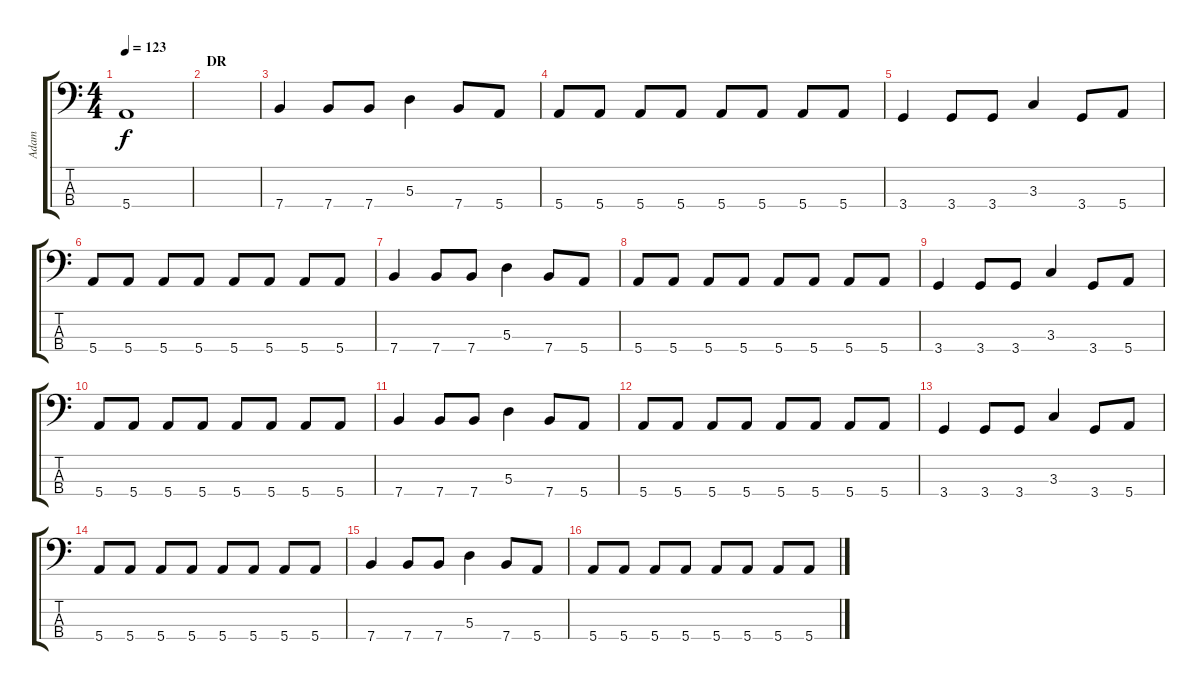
\track ("Adam" "Adam") {instrument electricbassfinger}
\staff {score tabs}
\tuning (G2 D2 A1 E1) {hide}
\ts (4 4)
\tempo 123
\clef f4
\ks c
5.4.1{dy f} |
\section ("" "DR")
|
7.4.4 7.4.8 7.4.8 5.3.4 7.4.8 5.4.8 |
5.4.8 5.4.8 5.4.8 5.4.8 5.4.8 5.4.8 5.4.8 5.4.8 |
3.4.4 3.4.8 3.4.8 3.3.4 3.4.8 5.4.8 |
5.4.8 5.4.8 5.4.8 5.4.8 5.4.8 5.4.8 5.4.8 5.4.8 |
7.4.4 7.4.8 7.4.8 5.3.4 7.4.8 5.4.8 |
5.4.8 5.4.8 5.4.8 5.4.8 5.4.8 5.4.8 5.4.8 5.4.8 |
3.4.4 3.4.8 3.4.8 3.3.4 3.4.8 5.4.8 |
5.4.8 5.4.8 5.4.8 5.4.8 5.4.8 5.4.8 5.4.8 5.4.8 |
7.4.4 7.4.8 7.4.8 5.3.4 7.4.8 5.4.8 |
5.4.8 5.4.8 5.4.8 5.4.8 5.4.8 5.4.8 5.4.8 5.4.8 |
3.4.4 3.4.8 3.4.8 3.3.4 3.4.8 5.4.8 |
5.4.8 5.4.8 5.4.8 5.4.8 5.4.8 5.4.8 5.4.8 5.4.8 |
7.4.4 7.4.8 7.4.8 5.3.4 7.4.8 5.4.8 |
5.4.8 5.4.8 5.4.8 5.4.8 5.4.8 5.4.8 5.4.8 5.4.8
